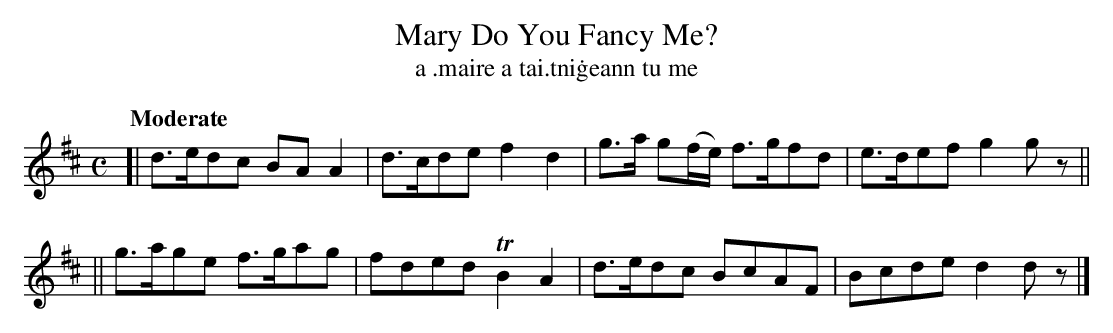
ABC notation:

X:1
T: Mary Do You Fancy Me?
T: a \.maire a tai\.tni\.geann tu me
Q: "Moderate"
M: C
L: 1/8
K: D
[| d>edc BAA2 | d>cde f2d2 | g>a g(f/e/) f>gfd | e>def g2gz ||
|| g>age f>gag | fded TB2A2 | d>edc BcAF | Bcde d2dz |]
